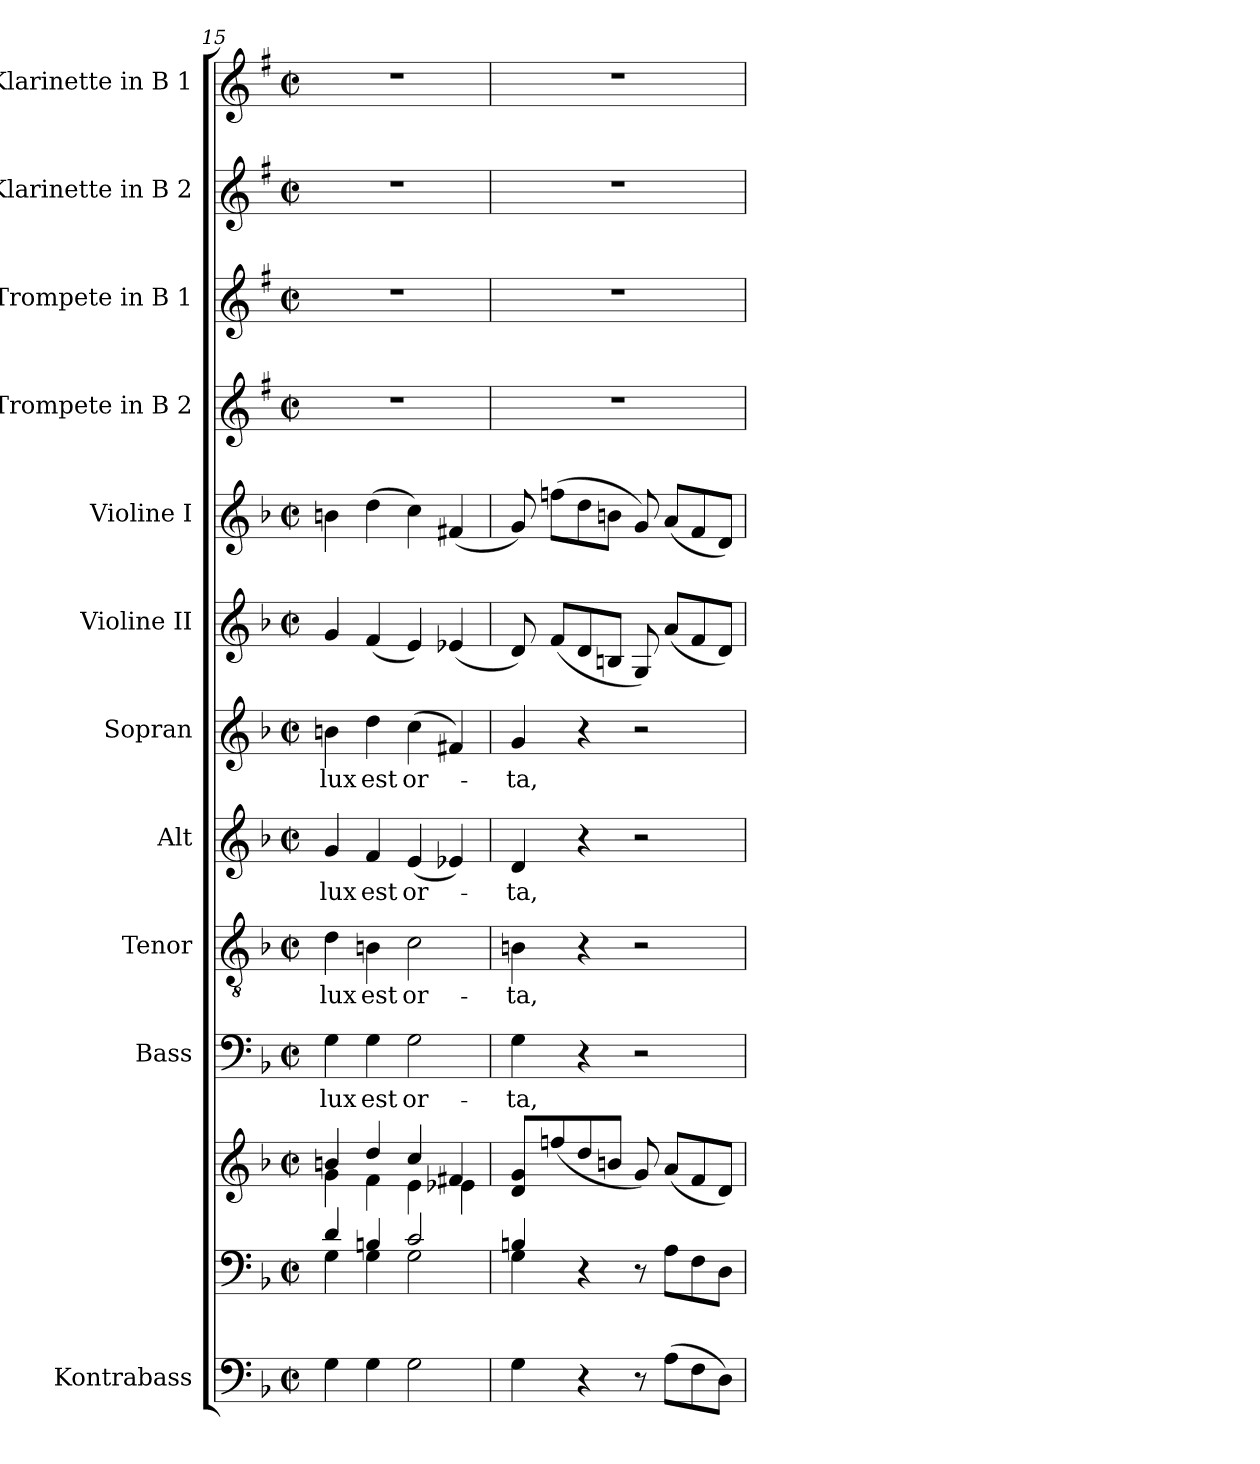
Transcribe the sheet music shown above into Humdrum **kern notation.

**kern	**kern	**kern	**kern	**text	**kern	**text	**kern	**text	**kern	**text	**kern	**kern	**kern	**kern	**kern	**kern
*part12	*part11	*part11	*part10	*part10	*part9	*part9	*part8	*part8	*part7	*part7	*part6	*part5	*part4	*part3	*part2	*part1
*staff13	*staff12	*staff11	*staff10	*staff10	*staff9	*staff9	*staff8	*staff8	*staff7	*staff7	*staff6	*staff5	*staff4	*staff3	*staff2	*staff1
*I"Kontrabass	*	*	*I"Bass	*	*I"Tenor	*	*I"Alt	*	*I"Sopran	*	*I"Violine II	*I"Violine I	*I"Trompete in B 2	*I"Trompete in B 1	*I"Klarinette in B 2	*I"Klarinette in B 1
*I'Kb.	*	*	*I'B	*	*I'T	*	*I'A	*	*I'S	*	*I'Vl. II	*I'Vl. I	*	*	*	*
*clefF4	*clefF4	*clefG2	*clefF4	*	*clefGv2	*	*clefG2	*	*clefG2	*	*clefG2	*clefG2	*clefG2	*clefG2	*clefG2	*clefG2
*ITrd7c12	*	*	*	*	*	*	*	*	*	*	*	*	*ITrd1c2	*ITrd1c2	*ITrd1c2	*ITrd1c2
*k[b-]	*k[b-]	*k[b-]	*k[b-]	*	*k[b-]	*	*k[b-]	*	*k[b-]	*	*k[b-]	*k[b-]	*k[b-]	*k[b-]	*k[b-]	*k[b-]
*F:	*F:	*F:	*F:	*	*F:	*	*F:	*	*F:	*	*F:	*F:	*F:	*F:	*F:	*F:
*M2/2	*M2/2	*M2/2	*M2/2	*	*M2/2	*	*M2/2	*	*M2/2	*	*M2/2	*M2/2	*M2/2	*M2/2	*M2/2	*M2/2
*met(c|)	*met(c|)	*met(c|)	*met(c|)	*	*met(c|)	*	*met(c|)	*	*met(c|)	*	*met(c|)	*met(c|)	*met(c|)	*met(c|)	*met(c|)	*met(c|)
=15	=15	=15	=15	=15	=15	=15	=15	=15	=15	=15	=15	=15	=15	=15	=15	=15
*	*^	*^	*	*	*	*	*	*	*	*	*	*	*	*	*	*
!	!	!	!	!	!	!LO:LY:b	!	!LO:LY:b	!	!LO:LY:b	!	!LO:LY:b	!	!	!	!	!	!
4GG\	4d/	4G\	4bn/	4g\	4G\	lux	4d\	lux	4g/	lux	4bn\	lux	4g/	4bn\	1r	1r	1r	1r
!	!	!	!	!	!	!LO:LY:b	!	!LO:LY:b	!	!LO:LY:b	!	!LO:LY:b	!	!	!	!	!	!
4GG\	4Bn/	4G\	4dd/	4f\	4G\	est	4Bn\	est	4f/	est	4dd\	est	(<4f/	(>4dd\	.	.	.	.
!	!	!	!	!	!	!LO:LY:b	!	!LO:LY:b	!	!LO:LY:b	!	!LO:LY:b	!	!	!	!	!	!
2GG\	2c/	2G\	4cc/	4e\	2G\	or-	2c\	or-	(<4e/	or-	(>4cc\	or-	4e/)	4cc\)	.	.	.	.
.	.	.	4f#X/	4e-X\	.	.	.	.	4e-X/)	.	4f#X/)	.	(<4e-X/	(<4f#X/	.	.	.	.
=16	=16	=16	=16	=16	=16	=16	=16	=16	=16	=16	=16	=16	=16	=16	=16	=16	=16	=16
!	!	!	!	!	!	!LO:LY:b	!	!LO:LY:b	!	!LO:LY:b	!	!LO:LY:b	!	!	!	!	!	!
*	*	*	*v	*v	*	*	*	*	*	*	*	*	*	*	*	*	*	*
4GG\	4Bn/	4G\	8d/ 8g/L	4G\	-ta,	4Bn\	-ta,	4d/	-ta,	4g/	-ta,	8d/)	8g/)	1r	1r	1r	1r
.	.	.	(<8ffn/	.	.	.	.	.	.	.	.	(<8f/L	(>8ffn\L	.	.	.	.
4r	2.ryy	4r	8dd/	4r	.	4r	.	4r	.	4r	.	8d/	8dd\	.	.	.	.
.	.	.	8bn/J	.	.	.	.	.	.	.	.	8Bn/J	8bn\J	.	.	.	.
8r	.	8r	8g/)	2r	.	2r	.	2r	.	2r	.	8G/)	8g/)	.	.	.	.
(>8AA\L	.	8A\L	(<8a/L	.	.	.	.	.	.	.	.	(<8a/L	(<8a/L	.	.	.	.
8FF\	.	8F\	8f/	.	.	.	.	.	.	.	.	8f/	8f/	.	.	.	.
8DD\J)	.	8D\J	8d/J)	.	.	.	.	.	.	.	.	8d/J)	8d/J)	.	.	.	.
*	*v	*v	*	*	*	*	*	*	*	*	*	*	*	*	*	*	*
=	=	=	=	=	=	=	=	=	=	=	=	=	=	=	=	=
*-	*-	*-	*-	*-	*-	*-	*-	*-	*-	*-	*-	*-	*-	*-	*-	*-
